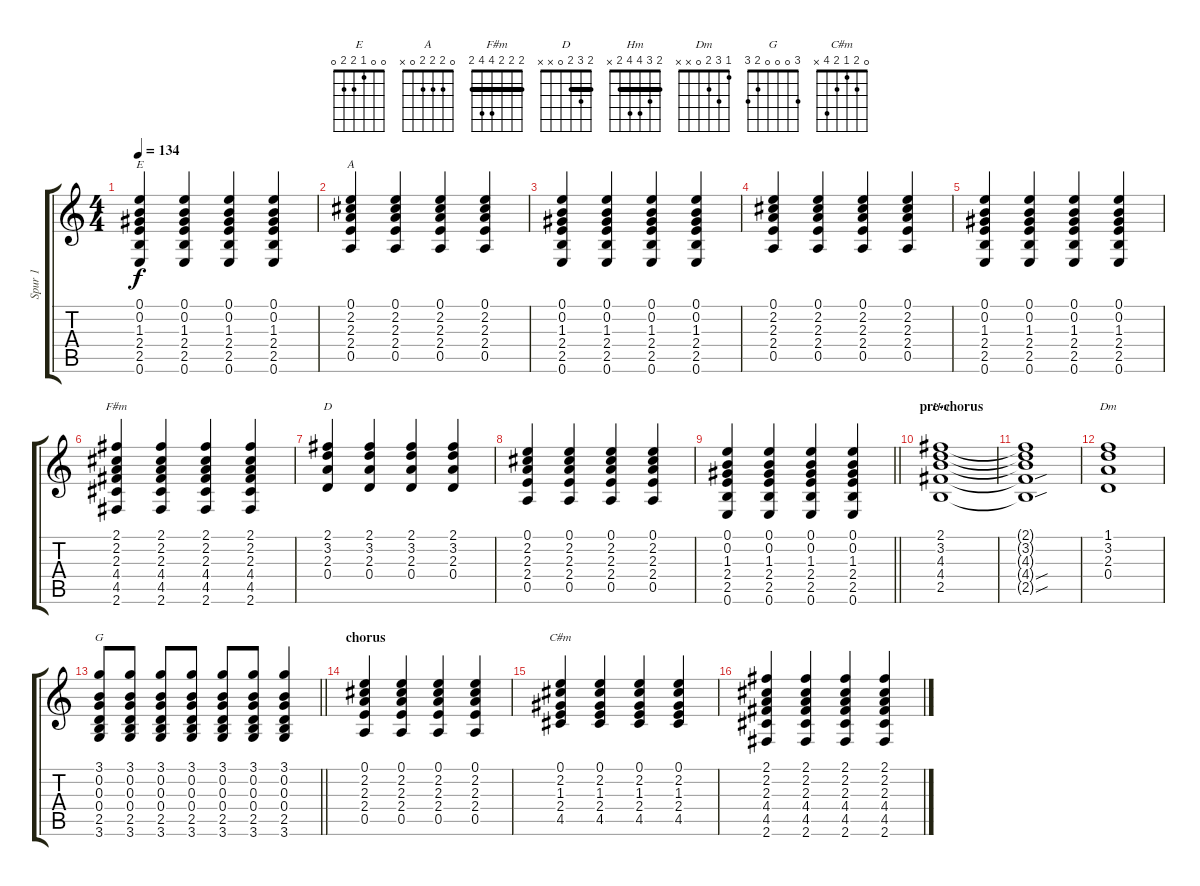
\track ("Spur 1" "Spur 1") {instrument overdrivenguitar}
\staff {score tabs}
\tuning (E4 B3 G3 D3 A2 E2) {hide}
\chord ("E" 0 0 1 2 2 0)
\chord ("A" 0 2 2 2 0 x)
\chord ("F#m" 2 2 2 4 4 2) {barre 2}
\chord ("D" 2 3 2 0 x x) {barre 2}
\chord ("Hm" 2 3 4 4 2 x) {barre 2}
\chord ("Dm" 1 3 2 0 x x)
\chord ("G" 3 0 0 0 2 3)
\chord ("C#m" 0 2 1 2 4 x)
\ts (4 4)
\tempo 134
\clef g2
\ks c
(0.1 0.2 1.3 2.4 2.5 0.6).4{ch "E" dy f} (0.1 0.2 1.3 2.4 2.5 0.6).4 (0.1 0.2 1.3 2.4 2.5 0.6).4 (0.1 0.2 1.3 2.4 2.5 0.6).4 |
(0.1 2.2 2.3 2.4 0.5).4{ch "A"} (0.1 2.2 2.3 2.4 0.5).4 (0.1 2.2 2.3 2.4 0.5).4 (0.1 2.2 2.3 2.4 0.5).4 |
(0.1 0.2 1.3 2.4 2.5 0.6).4 (0.1 0.2 1.3 2.4 2.5 0.6).4 (0.1 0.2 1.3 2.4 2.5 0.6).4 (0.1 0.2 1.3 2.4 2.5 0.6).4 |
(0.1 2.2 2.3 2.4 0.5).4 (0.1 2.2 2.3 2.4 0.5).4 (0.1 2.2 2.3 2.4 0.5).4 (0.1 2.2 2.3 2.4 0.5).4 |
(0.1 0.2 1.3 2.4 2.5 0.6).4 (0.1 0.2 1.3 2.4 2.5 0.6).4 (0.1 0.2 1.3 2.4 2.5 0.6).4 (0.1 0.2 1.3 2.4 2.5 0.6).4 |
(2.1 2.2 2.3 4.4 4.5 2.6).4{ch "F#m"} (2.1 2.2 2.3 4.4 4.5 2.6).4 (2.1 2.2 2.3 4.4 4.5 2.6).4 (2.1 2.2 2.3 4.4 4.5 2.6).4 |
(2.1 3.2 2.3 0.4).4{ch "D"} (2.1 3.2 2.3 0.4).4 (2.1 3.2 2.3 0.4).4 (2.1 3.2 2.3 0.4).4 |
(0.1 2.2 2.3 2.4 0.5).4 (0.1 2.2 2.3 2.4 0.5).4 (0.1 2.2 2.3 2.4 0.5).4 (0.1 2.2 2.3 2.4 0.5).4 |
\barLineRight lightlight
(0.1 0.2 1.3 2.4 2.5 0.6).4 (0.1 0.2 1.3 2.4 2.5 0.6).4 (0.1 0.2 1.3 2.4 2.5 0.6).4 (0.1 0.2 1.3 2.4 2.5 0.6).4 |
\section ("" "pre-chorus")
(2.1 3.2 4.3 4.4 2.5).1{ch "Hm"} |
(2.1{t} 3.2{t} 4.3{t} 4.4{sou t} 2.5{sou t}).1 |
(1.1 3.2 2.3 0.4).1{ch "Dm"} |
\barLineRight lightlight
(3.1 0.2 0.3 0.4 2.5 3.6).8{ch "G"} (3.1 0.2 0.3 0.4 2.5 3.6).8 (3.1 0.2 0.3 0.4 2.5 3.6).8 (3.1 0.2 0.3 0.4 2.5 3.6).8 (3.1 0.2 0.3 0.4 2.5 3.6).8 (3.1 0.2 0.3 0.4 2.5 3.6).8 (3.1 0.2 0.3 0.4 2.5 3.6).4 |
\section ("" "chorus")
(0.1 2.2 2.3 2.4 0.5).4 (0.1 2.2 2.3 2.4 0.5).4 (0.1 2.2 2.3 2.4 0.5).4 (0.1 2.2 2.3 2.4 0.5).4 |
(0.1 2.2 1.3 2.4 4.5).4{ch "C#m"} (0.1 2.2 1.3 2.4 4.5).4 (0.1 2.2 1.3 2.4 4.5).4 (0.1 2.2 1.3 2.4 4.5).4 |
(2.1 2.2 2.3 4.4 4.5 2.6).4 (2.1 2.2 2.3 4.4 4.5 2.6).4 (2.1 2.2 2.3 4.4 4.5 2.6).4 (2.1 2.2 2.3 4.4 4.5 2.6).4
